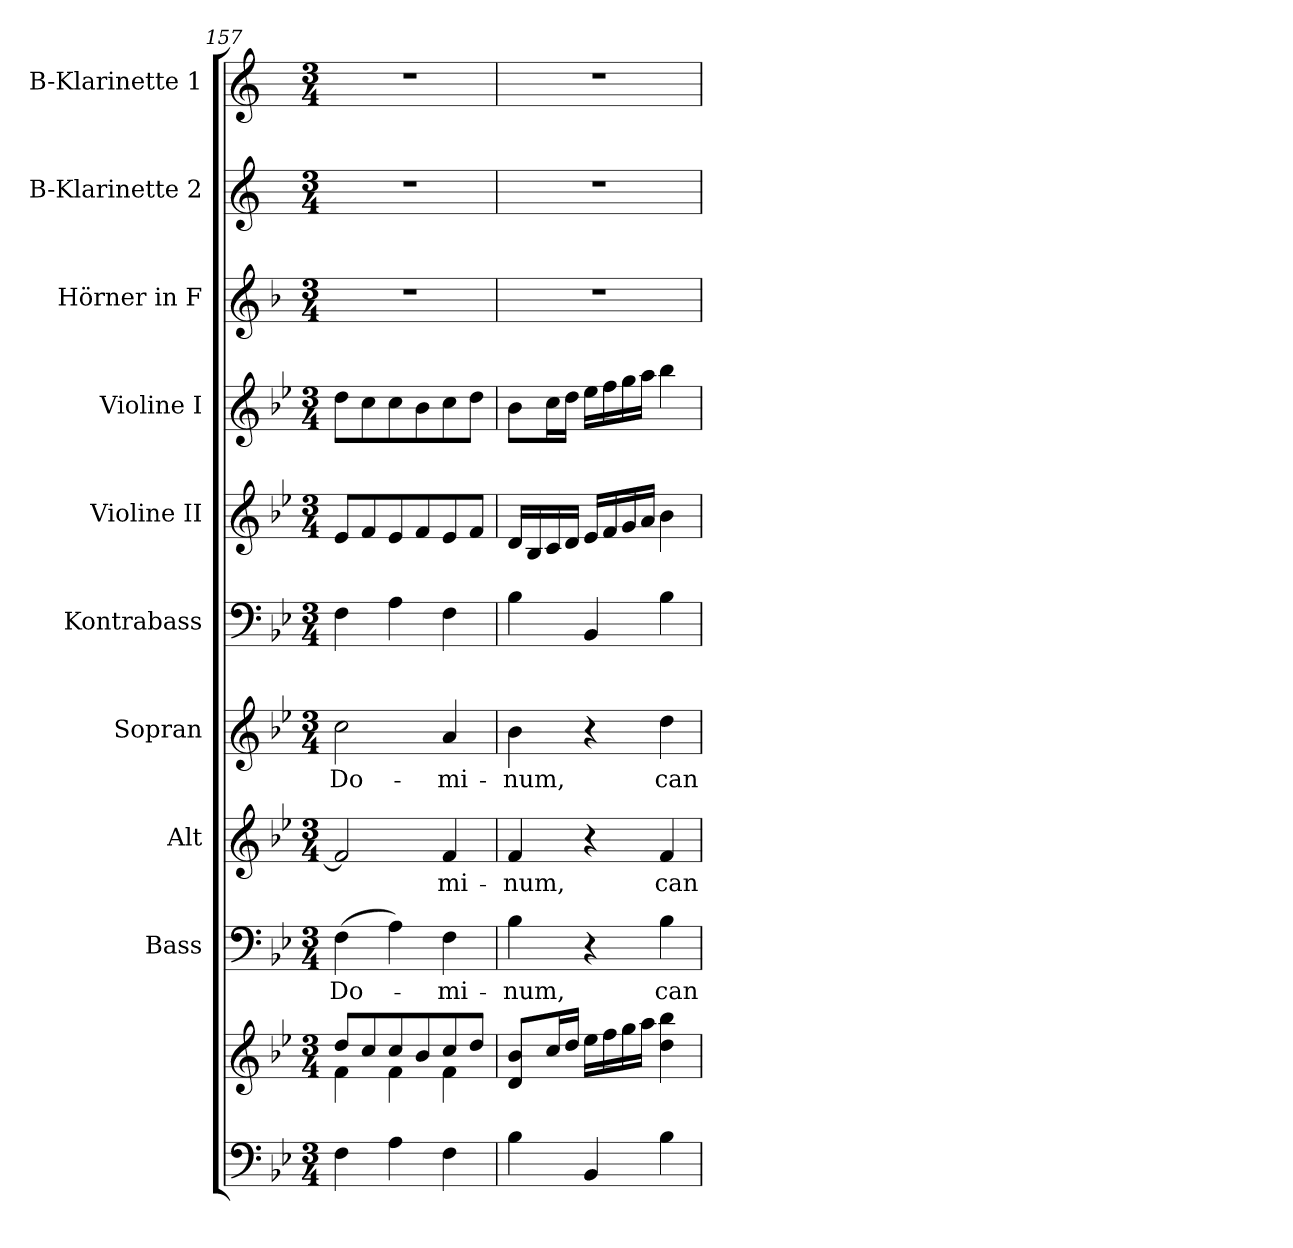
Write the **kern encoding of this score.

**kern	**kern	**kern	**text	**kern	**text	**kern	**text	**kern	**kern	**kern	**kern	**kern	**kern
*part10	*part10	*part9	*part9	*part8	*part8	*part7	*part7	*part6	*part5	*part4	*part3	*part2	*part1
*staff11	*staff10	*staff9	*staff9	*staff8	*staff8	*staff7	*staff7	*staff6	*staff5	*staff4	*staff3	*staff2	*staff1
*	*	*I"Bass	*	*I"Alt	*	*I"Sopran	*	*I"Kontrabass	*I"Violine II	*I"Violine I	*I"Hörner in F	*I"B-Klarinette 2	*I"B-Klarinette 1
*	*	*I'B.	*	*I'A.	*	*I'S.	*	*I'Kb.	*I'Vl. II	*I'Vl. I	*	*I'B Kl. 2	*I'B Kl. 1
*clefF4	*clefG2	*clefF4	*	*clefG2	*	*clefG2	*	*clefF4	*clefG2	*clefG2	*clefG2	*clefG2	*clefG2
*	*	*	*	*	*	*	*	*ITrd7c12	*	*	*ITrd4c7	*ITrd1c2	*ITrd1c2
*k[b-e-]	*k[b-e-]	*k[b-e-]	*	*k[b-e-]	*	*k[b-e-]	*	*k[b-e-]	*k[b-e-]	*k[b-e-]	*k[b-e-]	*k[b-e-]	*k[b-e-]
*B-:	*B-:	*B-:	*	*B-:	*	*B-:	*	*B-:	*B-:	*B-:	*B-:	*B-:	*B-:
*M3/4	*M3/4	*M3/4	*	*M3/4	*	*M3/4	*	*M3/4	*M3/4	*M3/4	*M3/4	*M3/4	*M3/4
=157	=157	=157	=157	=157	=157	=157	=157	=157	=157	=157	=157	=157	=157
*	*^	*	*	*	*	*	*	*	*	*	*	*	*
!	!	!	!	!LO:LY:b	!	!	!	!LO:LY:b	!	!	!	!	!	!
4F\	8dd/L	4f\	(>4F\	Do-	2f/]	.	2cc\	Do-	4FF\	8e-/L	8dd\L	2.r	2.r	2.r
.	8cc/	.	.	.	.	.	.	.	.	8f/	8cc\	.	.	.
4A\	8cc/	4f\	4A\)	.	.	.	.	.	4AA\	8e-/	8cc\	.	.	.
.	8b-/	.	.	.	.	.	.	.	.	8f/	8b-\	.	.	.
!	!	!	!	!LO:LY:b	!	!LO:LY:b	!	!LO:LY:b	!	!	!	!	!	!
4F\	8cc/	4f\	4F\	-mi-	4f/	-mi-	4a/	-mi-	4FF\	8e-/	8cc\	.	.	.
.	8dd/J	.	.	.	.	.	.	.	.	8f/J	8dd\J	.	.	.
*	*v	*v	*	*	*	*	*	*	*	*	*	*	*	*
=158	=158	=158	=158	=158	=158	=158	=158	=158	=158	=158	=158	=158	=158
!	!	!	!LO:LY:b	!	!LO:LY:b	!	!LO:LY:b	!	!	!	!	!	!
4B-\	8d/ 8b-/L	4B-\	-num,	4f/	-num,	4b-\	-num,	4BB-\	16d/LL	8b-\L	2.r	2.r	2.r
.	.	.	.	.	.	.	.	.	16B-/	.	.	.	.
.	16cc/L	.	.	.	.	.	.	.	16c/	16cc\L	.	.	.
.	16dd/JJ	.	.	.	.	.	.	.	16d/JJ	16dd\JJ	.	.	.
4BB-/	16ee-\LL	4r	.	4r	.	4r	.	4BBB-/	16e-/LL	16ee-\LL	.	.	.
.	16ff\	.	.	.	.	.	.	.	16f/	16ff\	.	.	.
.	16gg\	.	.	.	.	.	.	.	16g/	16gg\	.	.	.
.	16aa\JJ	.	.	.	.	.	.	.	16a/JJ	16aa\JJ	.	.	.
!	!	!	!LO:LY:b	!	!LO:LY:b	!	!LO:LY:b	!	!	!	!	!	!
4B-\	4dd\ 4bb-\	4B-\	can-	4f/	can-	4dd\	can-	4BB-\	4b-\	4bb-\	.	.	.
=	=	=	=	=	=	=	=	=	=	=	=	=	=
*-	*-	*-	*-	*-	*-	*-	*-	*-	*-	*-	*-	*-	*-
